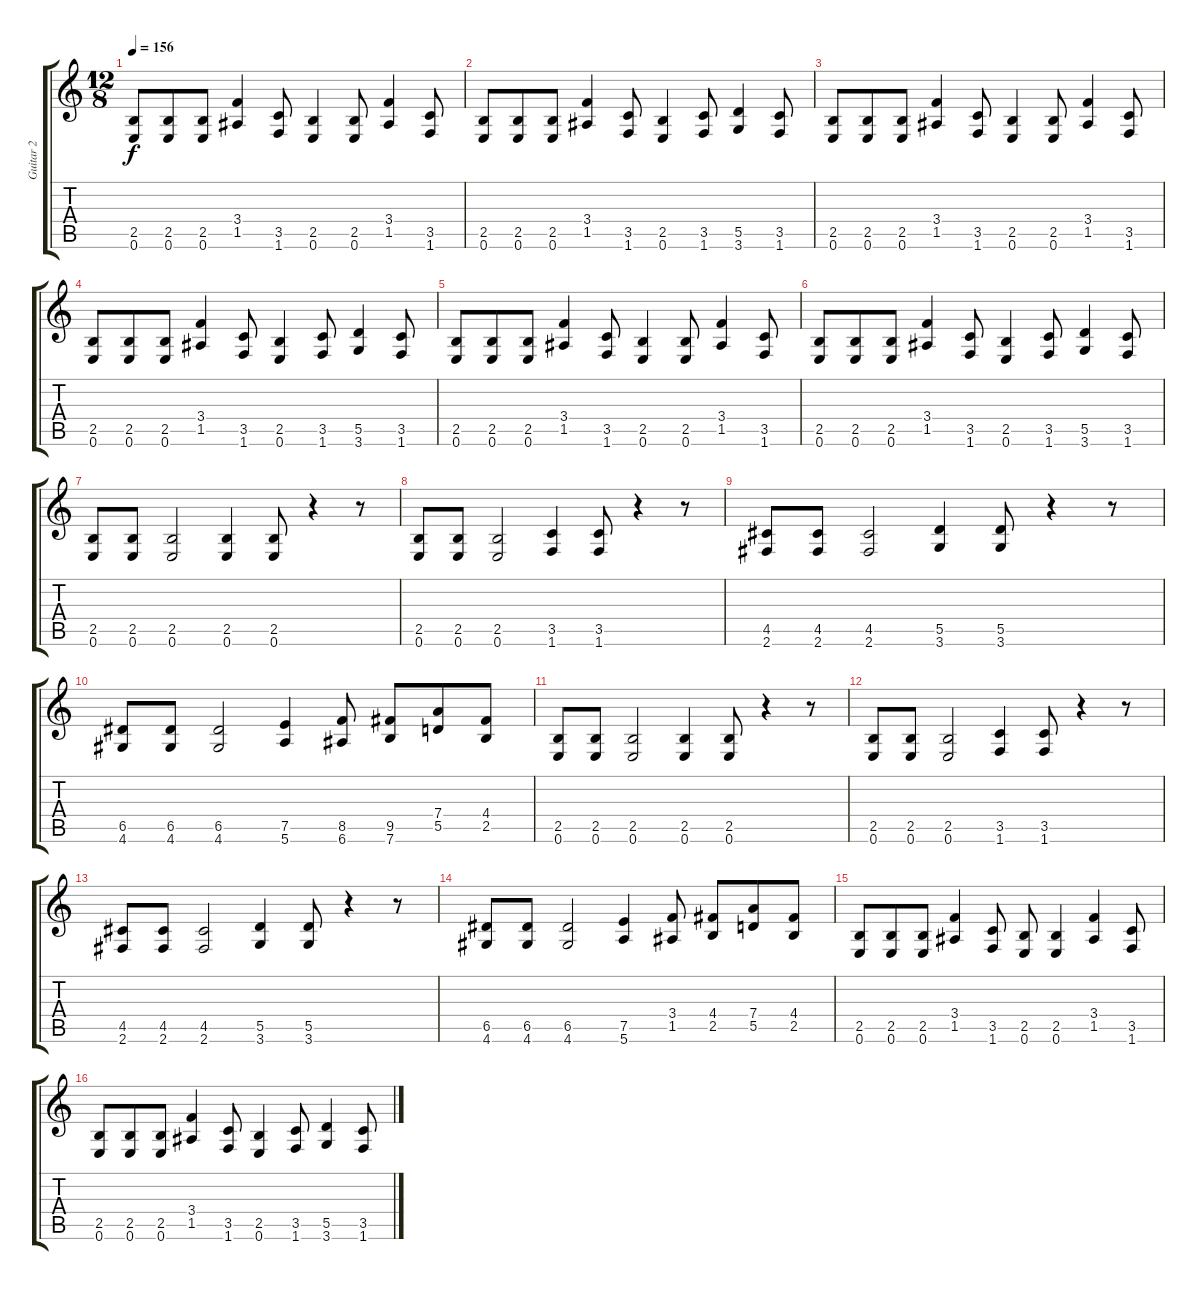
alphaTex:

\track ("Guitar 2" "Guitar 2") {instrument distortionguitar}
\staff {score tabs}
\tuning (E4 B3 G3 D3 A2 E2) {hide}
\ts (12 8)
\tempo 156
\clef g2
\ks c
(2.5 0.6).8{dy f} (2.5 0.6).8 (2.5 0.6).8 (3.4 1.5).4 (3.5 1.6).8 (2.5 0.6).4 (2.5 0.6).8 (3.4 1.5).4 (3.5 1.6).8 |
(2.5 0.6).8 (2.5 0.6).8 (2.5 0.6).8 (3.4 1.5).4 (3.5 1.6).8 (2.5 0.6).4 (3.5 1.6).8 (5.5 3.6).4 (3.5 1.6).8 |
(2.5 0.6).8 (2.5 0.6).8 (2.5 0.6).8 (3.4 1.5).4 (3.5 1.6).8 (2.5 0.6).4 (2.5 0.6).8 (3.4 1.5).4 (3.5 1.6).8 |
(2.5 0.6).8 (2.5 0.6).8 (2.5 0.6).8 (3.4 1.5).4 (3.5 1.6).8 (2.5 0.6).4 (3.5 1.6).8 (5.5 3.6).4 (3.5 1.6).8 |
(2.5 0.6).8 (2.5 0.6).8 (2.5 0.6).8 (3.4 1.5).4 (3.5 1.6).8 (2.5 0.6).4 (2.5 0.6).8 (3.4 1.5).4 (3.5 1.6).8 |
(2.5 0.6).8 (2.5 0.6).8 (2.5 0.6).8 (3.4 1.5).4 (3.5 1.6).8 (2.5 0.6).4 (3.5 1.6).8 (5.5 3.6).4 (3.5 1.6).8 |
(2.5 0.6).8 (2.5 0.6).8 (2.5 0.6).2 (2.5 0.6).4 (2.5 0.6).8 r.4 r.8 |
(2.5 0.6).8 (2.5 0.6).8 (2.5 0.6).2 (3.5 1.6).4 (3.5 1.6).8 r.4 r.8 |
(4.5 2.6).8 (4.5 2.6).8 (4.5 2.6).2 (5.5 3.6).4 (5.5 3.6).8 r.4 r.8 |
(6.5 4.6).8 (6.5 4.6).8 (6.5 4.6).2 (7.5 5.6).4 (8.5 6.6).8 (9.5 7.6).8 (7.4 5.5).8 (4.4 2.5).8 |
(2.5 0.6).8 (2.5 0.6).8 (2.5 0.6).2 (2.5 0.6).4 (2.5 0.6).8 r.4 r.8 |
(2.5 0.6).8 (2.5 0.6).8 (2.5 0.6).2 (3.5 1.6).4 (3.5 1.6).8 r.4 r.8 |
(4.5 2.6).8 (4.5 2.6).8 (4.5 2.6).2 (5.5 3.6).4 (5.5 3.6).8 r.4 r.8 |
(6.5 4.6).8 (6.5 4.6).8 (6.5 4.6).2 (7.5 5.6).4 (3.4 1.5).8 (4.4 2.5).8 (7.4 5.5).8 (4.4 2.5).8 |
(2.5 0.6).8 (2.5 0.6).8 (2.5 0.6).8 (3.4 1.5).4 (3.5 1.6).8 (2.5 0.6).8 (2.5 0.6).4 (3.4 1.5).4 (3.5 1.6).8 |
(2.5 0.6).8 (2.5 0.6).8 (2.5 0.6).8 (3.4 1.5).4 (3.5 1.6).8 (2.5 0.6).4 (3.5 1.6).8 (5.5 3.6).4 (3.5 1.6).8
